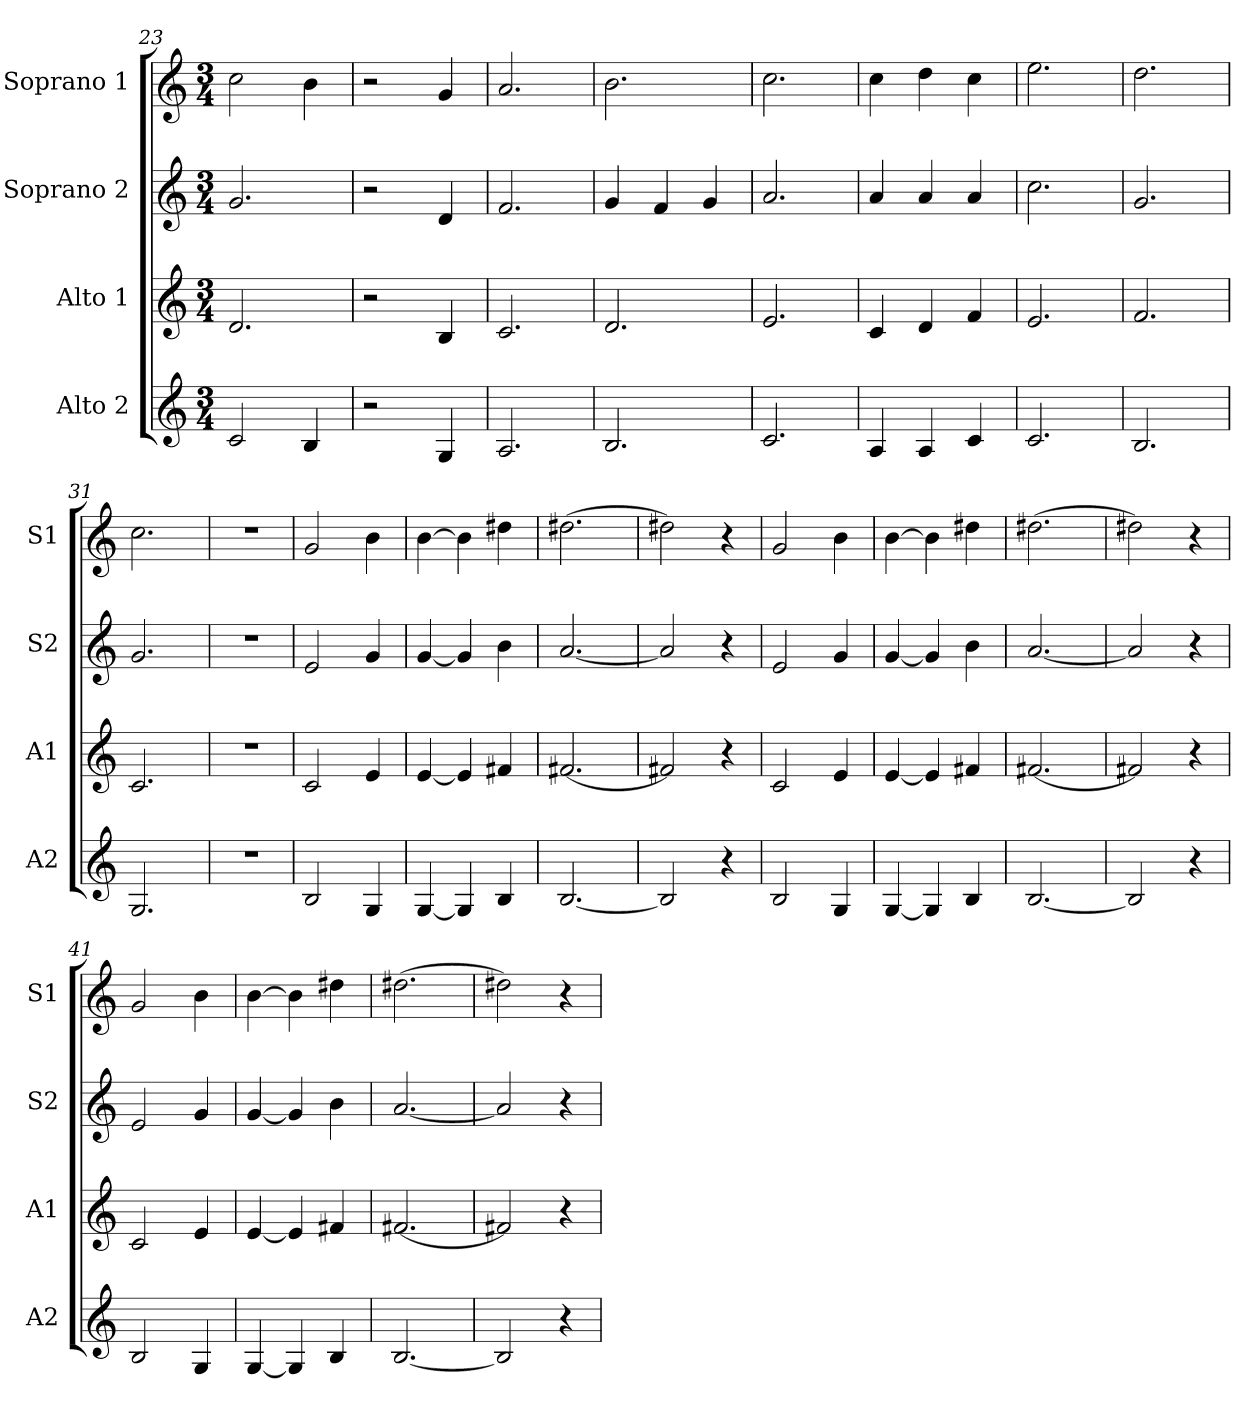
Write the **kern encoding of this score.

**kern	**kern	**kern	**kern
*part4	*part3	*part2	*part1
*staff4	*staff3	*staff2	*staff1
*I"Alto 2	*I"Alto 1	*I"Soprano 2	*I"Soprano 1
*I'A2	*I'A1	*I'S2	*I'S1
*clefG2	*clefG2	*clefG2	*clefG2
*k[]	*k[]	*k[]	*k[]
*M3/4	*M3/4	*M3/4	*M3/4
=23	=23	=23	=23
2c/	2.d/	2.g/	2cc\
4B/	.	.	4b\
=24	=24	=24	=24
2r	2r	2r	2r
4G/	4B/	4d/	4g/
=25	=25	=25	=25
2.A/	2.c/	2.f/	2.a/
=26	=26	=26	=26
2.B/	2.d/	4g/	2.b\
.	.	4f/	.
.	.	4g/	.
=27	=27	=27	=27
2.c/	2.e/	2.a/	2.cc\
=28	=28	=28	=28
4A/	4c/	4a/	4cc\
4A/	4d/	4a/	4dd\
4c/	4f/	4a/	4cc\
=29	=29	=29	=29
2.c/	2.e/	2.cc\	2.ee\
=30	=30	=30	=30
2.B/	2.f/	2.g/	2.dd\
=31	=31	=31	=31
2.G/	2.c/	2.g/	2.cc\
!!LO:PB:g=z
=32	=32	=32	=32
2.r	2.r	2.r	2.r
=33	=33	=33	=33
2B/	2c/	2e/	2g/
4G/	4e/	4g/	4b\
=34	=34	=34	=34
[4G/	[4e/	[4g/	[4b\
4G/]	4e/]	4g/]	4b\]
4B/	4f#X/	4b\	4dd#X\
=35	=35	=35	=35
[2.B/	[2.f#X/	[2.a/	[2.dd#X\
=36	=36	=36	=36
2B/]	2f#X/]	2a/]	2dd#X\]
4r	4r	4r	4r
=37	=37	=37	=37
2B/	2c/	2e/	2g/
4G/	4e/	4g/	4b\
=38	=38	=38	=38
[4G/	[4e/	[4g/	[4b\
4G/]	4e/]	4g/]	4b\]
4B/	4f#X/	4b\	4dd#X\
=39	=39	=39	=39
[2.B/	[2.f#X/	[2.a/	[2.dd#X\
=40	=40	=40	=40
2B/]	2f#X/]	2a/]	2dd#X\]
4r	4r	4r	4r
=41	=41	=41	=41
2B/	2c/	2e/	2g/
4G/	4e/	4g/	4b\
=42	=42	=42	=42
[4G/	[4e/	[4g/	[4b\
4G/]	4e/]	4g/]	4b\]
4B/	4f#X/	4b\	4dd#X\
=43	=43	=43	=43
[2.B/	[2.f#X/	[2.a/	[2.dd#X\
=44	=44	=44	=44
2B/]	2f#X/]	2a/]	2dd#X\]
4r	4r	4r	4r
=	=	=	=
*-	*-	*-	*-
